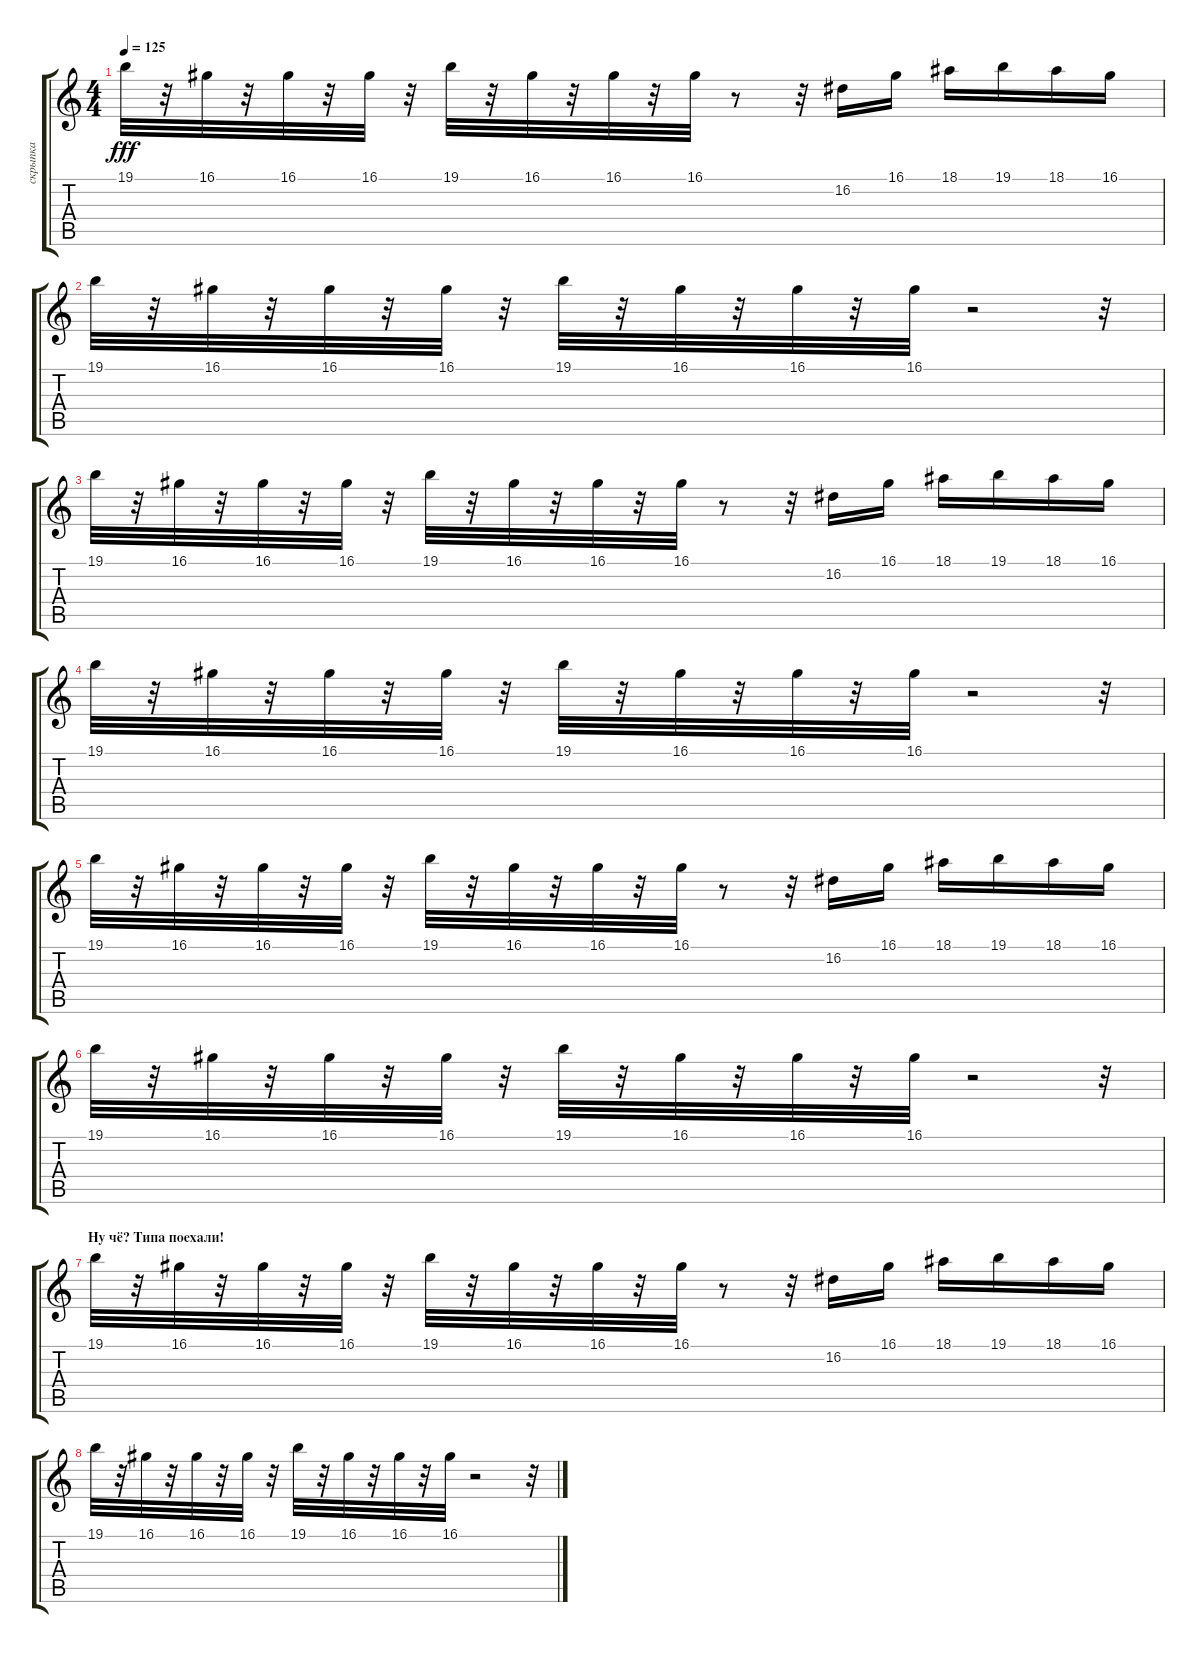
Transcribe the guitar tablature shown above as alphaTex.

\track ("скрыпка" "скрыпка") {instrument stringensemble1}
\staff {score tabs}
\tuning (E4 B3 G3 D3 A2 D2) {hide}
\ts (4 4)
\tempo 125
\clef g2
\ks c
19.1.32{dy fff} r.32 16.1.32 r.32 16.1.32 r.32 16.1.32 r.32 19.1.32 r.32 16.1.32 r.32 16.1.32 r.32 16.1.32 r.8 r.32 16.2.16 16.1.16 18.1.16 19.1.16 18.1.16 16.1.16 |
19.1.32 r.32 16.1.32 r.32 16.1.32 r.32 16.1.32 r.32 19.1.32 r.32 16.1.32 r.32 16.1.32 r.32 16.1.32 r.2 r.32 |
19.1.32 r.32 16.1.32 r.32 16.1.32 r.32 16.1.32 r.32 19.1.32 r.32 16.1.32 r.32 16.1.32 r.32 16.1.32 r.8 r.32 16.2.16 16.1.16 18.1.16 19.1.16 18.1.16 16.1.16 |
19.1.32 r.32 16.1.32 r.32 16.1.32 r.32 16.1.32 r.32 19.1.32 r.32 16.1.32 r.32 16.1.32 r.32 16.1.32 r.2 r.32 |
19.1.32 r.32 16.1.32 r.32 16.1.32 r.32 16.1.32 r.32 19.1.32 r.32 16.1.32 r.32 16.1.32 r.32 16.1.32 r.8 r.32 16.2.16 16.1.16 18.1.16 19.1.16 18.1.16 16.1.16 |
19.1.32 r.32 16.1.32 r.32 16.1.32 r.32 16.1.32 r.32 19.1.32 r.32 16.1.32 r.32 16.1.32 r.32 16.1.32 r.2 r.32 |
\section ("" "Ну чё? Типа поехали!")
19.1.32 r.32 16.1.32 r.32 16.1.32 r.32 16.1.32 r.32 19.1.32 r.32 16.1.32 r.32 16.1.32 r.32 16.1.32 r.8 r.32 16.2.16 16.1.16 18.1.16 19.1.16 18.1.16 16.1.16 |
19.1.32 r.32 16.1.32 r.32 16.1.32 r.32 16.1.32 r.32 19.1.32 r.32 16.1.32 r.32 16.1.32 r.32 16.1.32 r.2 r.32
